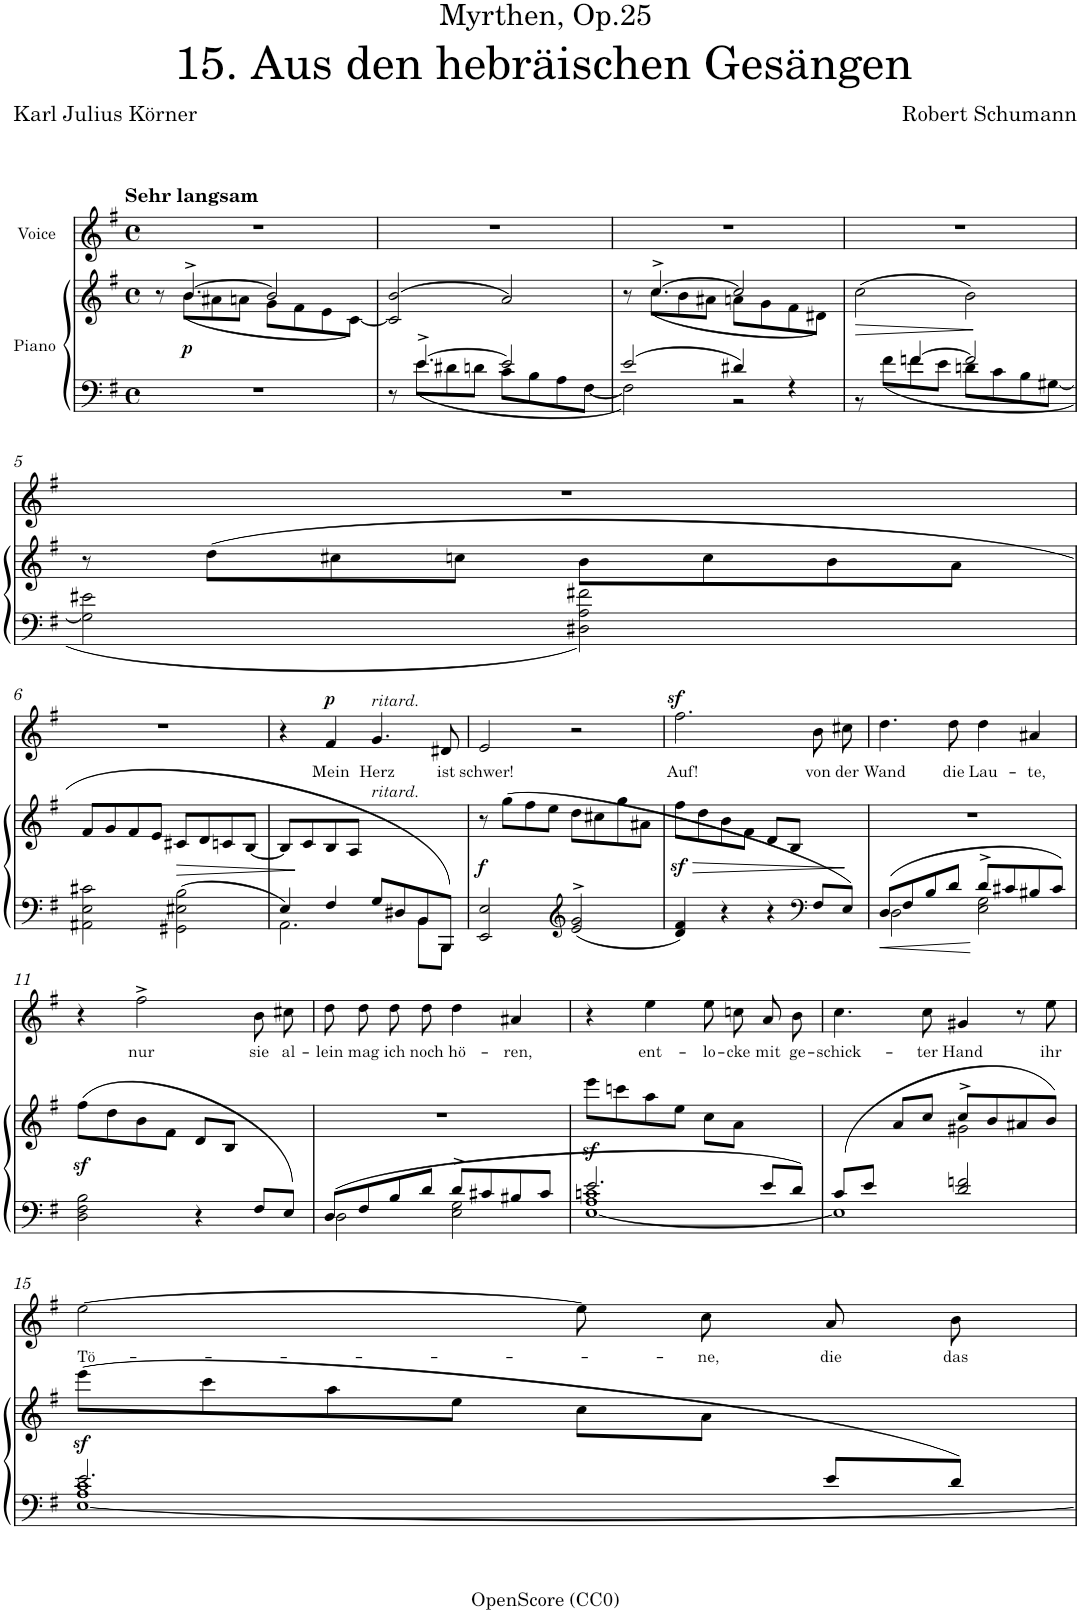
**kern	**kern	**dynam	**kern	**text	**dynam
*part2	*part2	*part2	*part1	*part1	*part1
*staff3	*staff2	*staff2/3	*staff1	*staff1	*staff1
*I"Piano	*	*	*I"Voice	*	*
*I'Pno	*	*	*	*	*
*clefF4	*clefG2	*	*clefG2	*	*
*k[f#]	*k[f#]	*	*k[f#]	*	*
*M4/4	*M4/4	*	*M4/4	*	*
*met(c)	*met(c)	*	*met(c)	*	*
=1	=1	=1	=1	=1	=1
*	*^	*	*	*	*
!	!	!	!	!LO:TX:a:B:t=Sehr langsam	!	!
1r	8r	8ryy	.	1r	.	.
!	!	!	!LO:DY:b	!	!	!
.	[4.b^/	(8b\L	p	.	.	.
.	.	8a#X\	.	.	.	.
.	.	8an\J	.	.	.	.
.	2b/]	8g\L	.	.	.	.
.	.	8f#\	.	.	.	.
.	.	8e\	.	.	.	.
.	.	[8c\J)	.	.	.	.
*	*v	*v	*	*	*	*
=2	=2	=2	=2	=2	=2
*^	*	*	*	*	*
8r	8ryy	(>2c/] 2b/	.	1r	.	.
[4.e^/	8e\L	.	.	.	.	.
.	8d#X\	.	.	.	.	.
.	8dn\J	.	.	.	.	.
2e/]	8c\L	2a/)	.	.	.	.
.	8B\	.	.	.	.	.
.	8A\	.	.	.	.	.
.	[8F#\J	.	.	.	.	.
=3	=3	=3	=3	=3	=3	=3
*	*	*^	*	*	*	*
2e/	2F#\]	8r	8ryy	.	1r	.	.
.	.	[4.cc^/	(8cc\L	.	.	.	.
.	.	.	8b\	.	.	.	.
.	.	.	8a#X\J	.	.	.	.
4d#X/	2r	2cc/]	8an\L	.	.	.	.
.	.	.	8g\	.	.	.	.
4r	.	.	8f#\	.	.	.	.
.	.	.	8d#X\J)	.	.	.	.
=4	=4	=4	=4	=4	=4	=4	=4
!	!	!	!	!LO:HP:b	!	!	!
*	*	*v	*v	*	*	*	*
4ryy	8r	(2cc\	>	1r	.	.
.	8f#\L	.	.	.	.	.
[4fn/	8f\	.	.	.	.	.
.	8e\J	.	.	.	.	.
2f/]	8dn\L	2b\)	]	.	.	.
.	8c\	.	.	.	.	.
.	8B\	.	.	.	.	.
.	[8G#X\J	.	.	.	.	.
*v	*v	*	*	*	*	*
!!LO:LB:g=z
=5	=5	=5	=5	=5	=5
2G#\] 2e#X\	8r	.	1r	.	.
.	(8dd\L	.	.	.	.
.	8cc#X\	.	.	.	.
.	8ccn\J	.	.	.	.
2D#X\ 2A\ 2f#X\	8b\L	.	.	.	.
.	8cc\	.	.	.	.
.	8b\	.	.	.	.
.	8a\J	.	.	.	.
!!LO:LB:g=z
=6	=6	=6	=6	=6	=6
2AA#X\ 2E\ 2c#X\	8f#/L	.	1r	.	.
.	8g/	.	.	.	.
.	8f#/	.	.	.	.
.	8e/J	.	.	.	.
!	!	!LO:HP:b	!	!	!
2GG#X\ 2E#X\ 2B\	8c#X/L	>	.	.	.
.	8d/	.	.	.	.
.	8cn/	.	.	.	.
.	[8B/J	.	.	.	.
=7	=7	=7	=7	=7	=7
*^	*	*	*	*	*
*	*^	*	*	*	*	*
2ryy	4E/	2.AA\	8B/L]	.	4r	.	.
.	.	.	8c/	]	.	.	.
!	!	!	!	!	!	!LO:LY:b	!LO:DY:a
.	4F#/	.	8B/	.	4f#/	Mein	p
.	.	.	8A/J	.	.	.	.
!	!	!	!	!	!LO:TX:a:i:t=ritard.	!	!
!	!	!	!LO:TX:a:i:t=ritard.	!	!	!	!
!	!	!	!	!	!	!LO:LY:b	!
8G/L	2ryy	.	2ryy	.	4.g/	Herz	.
8D#X/	.	.	.	.	.	.	.
8BB/	.	8BB\L	.	.	.	.	.
!	!	!	!	!	!	!LO:LY:b	!
8BBB/J)	.	8BBB\J	.	.	8d#X/	ist	.
=8	=8	=8	=8	=8	=8	=8	=8
!	!	!	!	!LO:DY:b	!	!LO:LY:b	!
*v	*v	*v	*	*	*	*	*
2EE/ 2E/	8r	f	2e/	schwer!	.
.	(8gg\L	.	.	.	.
.	8ff#\	.	.	.	.
.	8ee\J	.	.	.	.
*clefG2	*	*	*	*	*
2e/^> 2g/^>	8dd\L	.	2r	.	.
.	8cc#X\	.	.	.	.
.	8gg\	.	.	.	.
.	8a#X\J	.	.	.	.
=9	=9	=9	=9	=9	=9
*^	*	*	*	*	*
!	!	!	!LO:HP:b	!	!LO:LY:b	!
2.ryy	4d/ 4f#/	8ff#z<\L	>	2.ff#z>\	Auf!	.
.	.	8dd\	.	.	.	.
.	4r	8b\	.	.	.	.
.	.	8f#\J	.	.	.	.
.	4r	8d/L	.	.	.	.
.	.	8B/J	.	.	.	.
*clefF4	*	*	*	*	*	*
!	!	!	!	!	!LO:LY:b	!
8F#/L	4ryy	4ryy	.	8b\L	von	.
!	!	!	!	!	!LO:LY:b	!
8E/J)	.	.	.	8cc#X\J	der	.
*v	*v	*	*	*	*	*
.	.	]	.	.	.
=10	=10	=10	=10	=10	=10
*^	*	*	*	*	*
!	!	!	!	!	!LO:LY:b	!
8D/L	2D\	1r	.	4.dd\	Wand	.
8F#/	.	.	.	.	.	.
8B/	.	.	.	.	.	.
!	!	!	!	!	!LO:LY:b	!
8d/J	.	.	.	8dd\	die	.
!	!	!	!	!	!LO:LY:b	!
8d^/L	2E\ 2G\	.	.	4dd\	Lau-	.
8c#X/	.	.	.	.	.	.
!	!	!	!	!	!LO:LY:b	!
8B#X/	.	.	.	4a#X/	-te,	.
8c#/J	.	.	.	.	.	.
!!LO:LB:g=z
=11	=11	=11	=11	=11	=11	=11
2.ryy	2D\ 2F#\ 2B\	(8ff#z<\L	.	4r	.	.
.	.	8dd\	.	.	.	.
!	!	!	!	!	!LO:LY:b	!
.	.	8b\	.	2ff#^\	nur	.
.	.	8f#\J	.	.	.	.
.	4r	8d/L	.	.	.	.
.	.	8B/J	.	.	.	.
!	!	!	!	!	!LO:LY:b	!
8F#/L	4ryy	4ryy	.	8b\L	sie	.
!	!	!	!	!	!LO:LY:b	!
8E/J)	.	.	.	8cc#X\J	al-	.
=12	=12	=12	=12	=12	=12	=12
!	!	!	!	!	!LO:LY:b	!
8D/L	2D\	1r	.	8dd\L	-lein	.
!	!	!	!	!	!LO:LY:b	!
8F#/	.	.	.	8dd\J	mag	.
!	!	!	!	!	!LO:LY:b	!
8B/	.	.	.	8dd\L	ich	.
!	!	!	!	!	!LO:LY:b	!
8d/J	.	.	.	8dd\J	noch	.
!	!	!	!	!	!LO:LY:b	!
8d^/L	2E\ 2G\	.	.	4dd\	hö-	.
8c#X/	.	.	.	.	.	.
!	!	!	!	!	!LO:LY:b	!
8B#X/	.	.	.	4a#X/	-ren,	.
8c#/J	.	.	.	.	.	.
=13	=13	=13	=13	=13	=13	=13
*	*^	*	*	*	*	*
2.ryy	2.e/	[1E 1A 1cn	8eeez<\L	.	4r	.	.
.	.	.	8cccn\	.	.	.	.
!	!	!	!	!	!	!LO:LY:b	!
.	.	.	8aa\	.	4ee\	ent-	.
.	.	.	8ee\J	.	.	.	.
!	!	!	!	!	!	!LO:LY:b	!
.	.	.	8cc\L	.	8ee\L	-lo-	.
!	!	!	!	!	!	!LO:LY:b	!
.	.	.	8a\J	.	8ccn\J	-cke	.
!	!	!	!	!	!	!LO:LY:b	!
8e/L	4ryy	.	4ryy	.	8a/L	mit	.
!	!	!	!	!	!	!LO:LY:b	!
8d/J	.	.	.	.	8b/J	ge-	.
=14	=14	=14	=14	=14	=14	=14	=14
*	*	*	*^	*	*	*	*
!	!	!	!	!	!	!	!LO:LY:b	!
(8c/L	2ryy	1E]	4ryy	2ryy	.	4.cc\	-schick-	.
8e/J	.	.	.	.	.	.	.	.
2.ryy	.	.	8a/L	.	.	.	.	.
!	!	!	!	!	!	!	!LO:LY:b	!
.	.	.	8cc/J	.	.	8cc\	-ter	.
!	!	!	!	!	!	!	!LO:LY:b	!
.	2d/ 2fn/	.	8cc^/L	2g#X\	.	4g#X/	Hand	.
.	.	.	8b/	.	.	.	.	.
.	.	.	8a#X/	.	.	8r	.	.
!	!	!	!	!	!	!	!LO:LY:b	!
.	.	.	8b/J)	.	.	8ee\	ihr	.
*	*	*	*v	*v	*	*	*	*
!!LO:LB:g=z
=15	=15	=15	=15	=15	=15	=15	=15
!	!	!	!	!	!	!LO:LY:b	!
2.ryy	2.e/	[1E 1A 1c	(8eeez<\L	.	[2ee\	Tö-	.
.	.	.	8ccc\	.	.	.	.
.	.	.	8aa\	.	.	.	.
.	.	.	8ee\J	.	.	.	.
.	.	.	8cc\L	.	8ee\L]	.	.
!	!	!	!	!	!	!LO:LY:b	!
.	.	.	8a\J	.	8cc\J	-ne,	.
!	!	!	!	!	!	!LO:LY:b	!
8e/L	4ryy	.	4ryy	.	8a/L	die	.
!	!	!	!	!	!	!LO:LY:b	!
8d/J)	.	.	.	.	8b/J	das	.
*v	*v	*v	*	*	*	*	*
=	=	=	=	=	=
*-	*-	*-	*-	*-	*-
